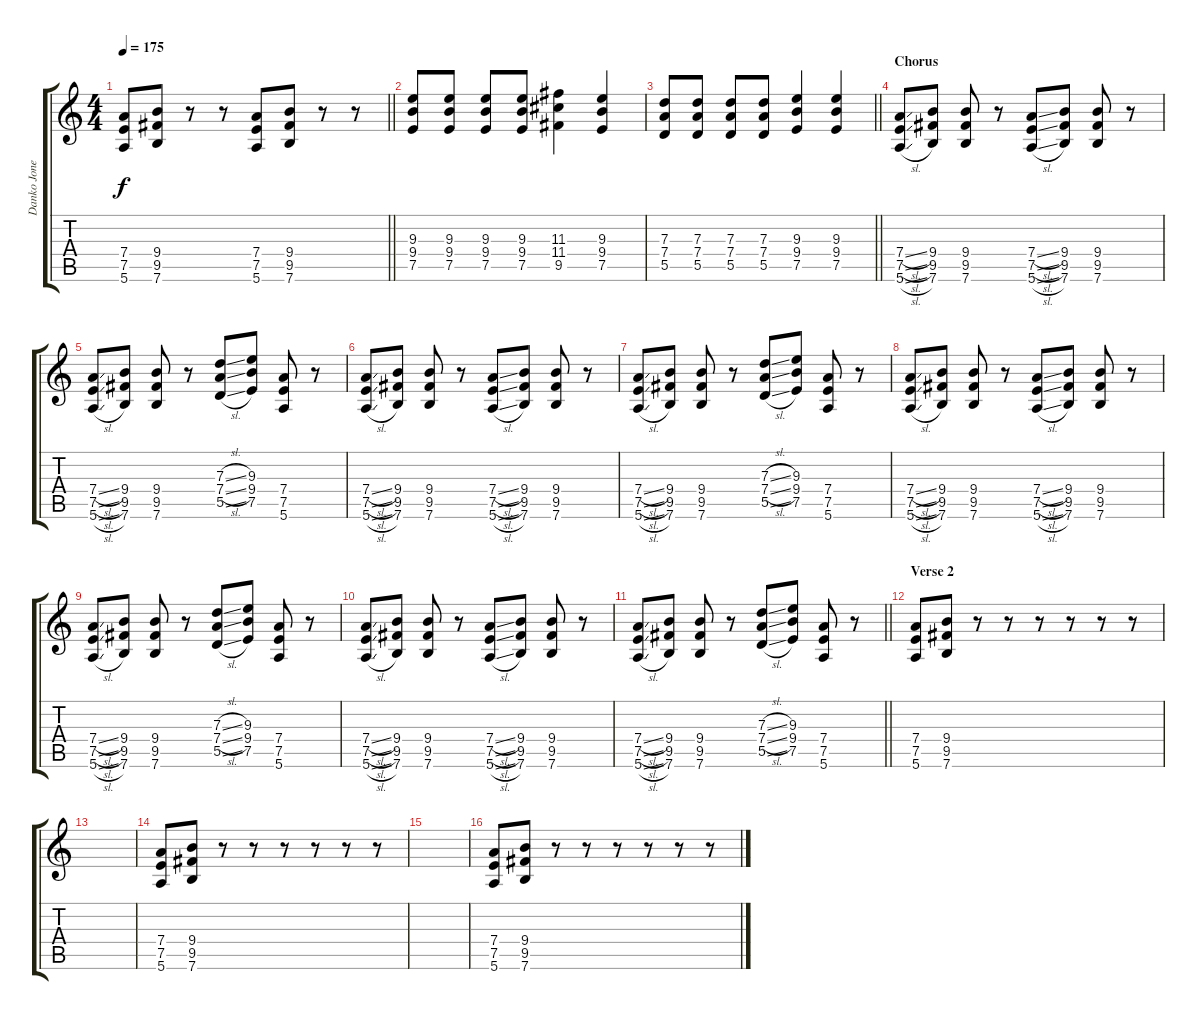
\track ("Danko Jones" "Danko Jone") {instrument distortionguitar}
\staff {score tabs}
\tuning (E4 B3 G3 D3 A2 E2) {hide}
\ts (4 4)
\tempo 175
\clef g2
\barLineRight lightlight
\ks c
(7.4 7.5 5.6).8{dy f} (9.4 9.5 7.6).8 r.8 r.8 (7.4 7.5 5.6).8 (9.4 9.5 7.6).8 r.8 r.8 |
\section ("" "")
(9.3 9.4 7.5).8 (9.3 9.4 7.5).8 (9.3 9.4 7.5).8 (9.3 9.4 7.5).8 (11.3 11.4 9.5).4 (9.3 9.4 7.5).4 |
\barLineRight lightlight
(7.3 7.4 5.5).8 (7.3 7.4 5.5).8 (7.3 7.4 5.5).8 (7.3 7.4 5.5).8 (9.3 9.4 7.5).4 (9.3 9.4 7.5).4 |
\section ("" "Chorus")
(7.4{sl} 7.5{sl} 5.6{sl}).8 (9.4 9.5 7.6).8 (9.4 9.5 7.6).8 r.8 (7.4{sl} 7.5{sl} 5.6{sl}).8 (9.4 9.5 7.6).8 (9.4 9.5 7.6).8 r.8 |
(7.4{sl} 7.5{sl} 5.6{sl}).8 (9.4 9.5 7.6).8 (9.4 9.5 7.6).8 r.8 (7.3{sl} 7.4{sl} 5.5{sl}).8 (9.3 9.4 7.5).8 (7.4 7.5 5.6).8 r.8 |
(7.4{sl} 7.5{sl} 5.6{sl}).8 (9.4 9.5 7.6).8 (9.4 9.5 7.6).8 r.8 (7.4{sl} 7.5{sl} 5.6{sl}).8 (9.4 9.5 7.6).8 (9.4 9.5 7.6).8 r.8 |
(7.4{sl} 7.5{sl} 5.6{sl}).8 (9.4 9.5 7.6).8 (9.4 9.5 7.6).8 r.8 (7.3{sl} 7.4{sl} 5.5{sl}).8 (9.3 9.4 7.5).8 (7.4 7.5 5.6).8 r.8 |
(7.4{sl} 7.5{sl} 5.6{sl}).8 (9.4 9.5 7.6).8 (9.4 9.5 7.6).8 r.8 (7.4{sl} 7.5{sl} 5.6{sl}).8 (9.4 9.5 7.6).8 (9.4 9.5 7.6).8 r.8 |
(7.4{sl} 7.5{sl} 5.6{sl}).8 (9.4 9.5 7.6).8 (9.4 9.5 7.6).8 r.8 (7.3{sl} 7.4{sl} 5.5{sl}).8 (9.3 9.4 7.5).8 (7.4 7.5 5.6).8 r.8 |
(7.4{sl} 7.5{sl} 5.6{sl}).8 (9.4 9.5 7.6).8 (9.4 9.5 7.6).8 r.8 (7.4{sl} 7.5{sl} 5.6{sl}).8 (9.4 9.5 7.6).8 (9.4 9.5 7.6).8 r.8 |
\barLineRight lightlight
(7.4{sl} 7.5{sl} 5.6{sl}).8 (9.4 9.5 7.6).8 (9.4 9.5 7.6).8 r.8 (7.3{sl} 7.4{sl} 5.5{sl}).8 (9.3 9.4 7.5).8 (7.4 7.5 5.6).8 r.8 |
\section ("" "Verse 2")
(7.4 7.5 5.6).8 (9.4 9.5 7.6).8 r.8 r.8 r.8 r.8 r.8 r.8 |
|
(7.4 7.5 5.6).8 (9.4 9.5 7.6).8 r.8 r.8 r.8 r.8 r.8 r.8 |
|
(7.4 7.5 5.6).8 (9.4 9.5 7.6).8 r.8 r.8 r.8 r.8 r.8 r.8
